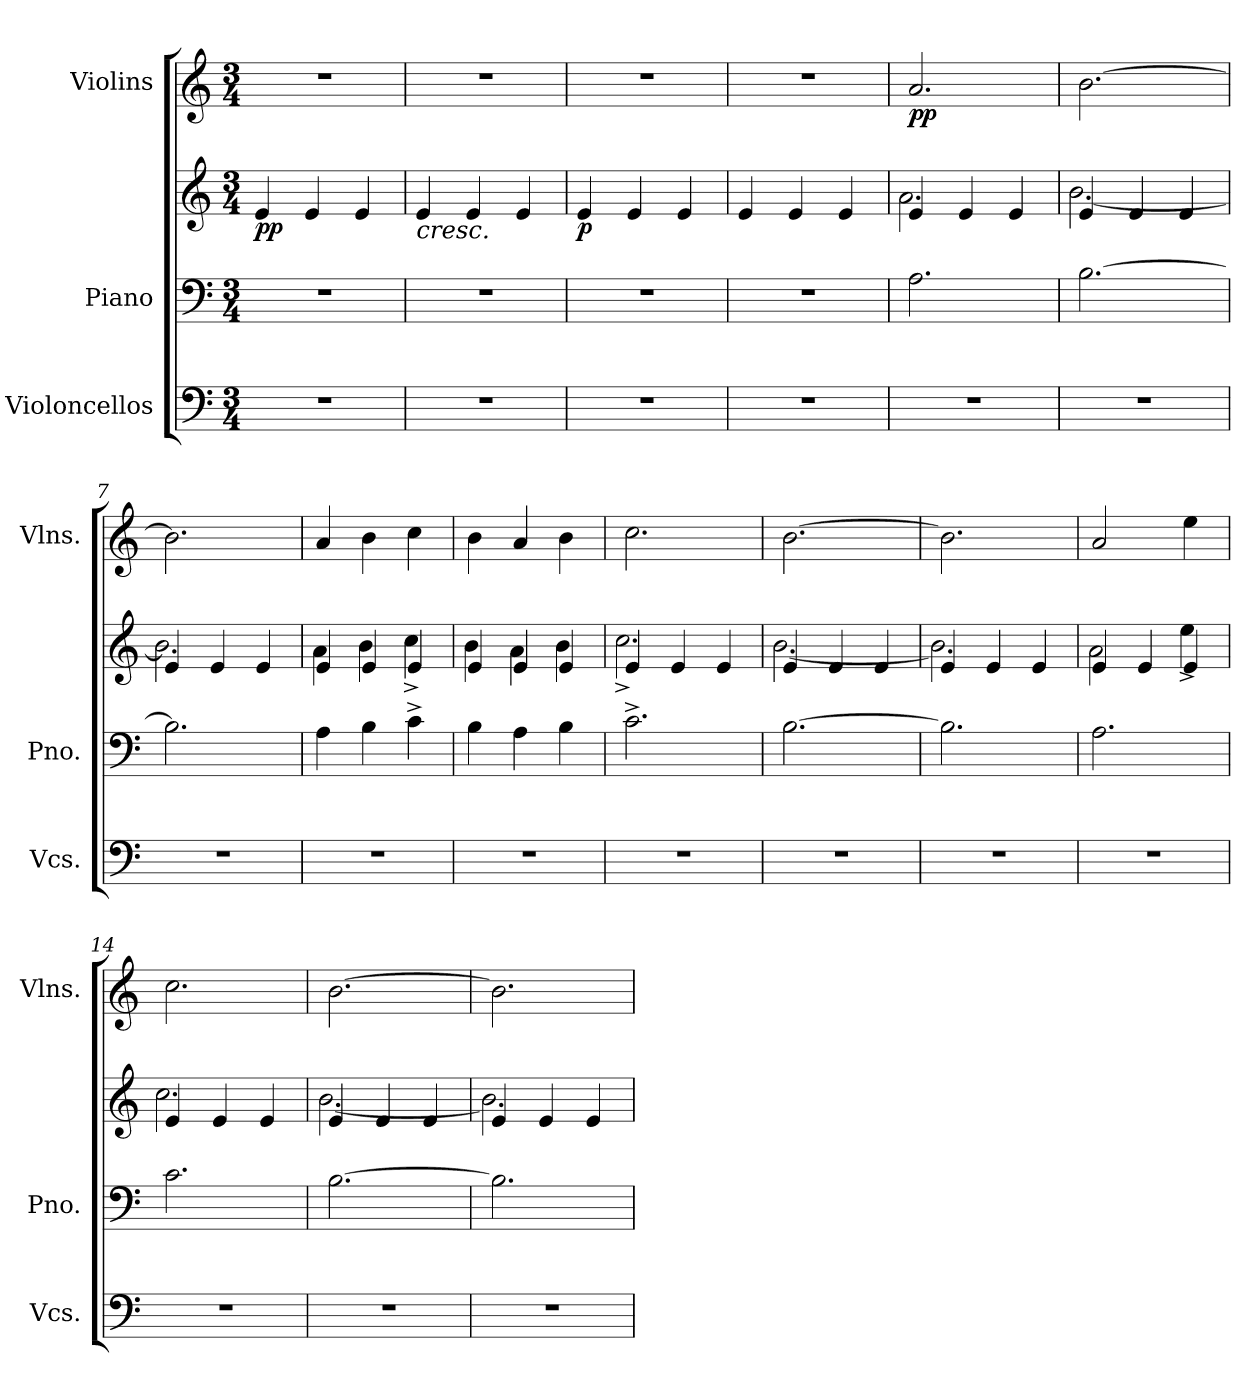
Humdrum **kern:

**kern	**kern	**kern	**dynam	**kern	**dynam
*part3	*part2	*part2	*part2	*part1	*part1
*staff4	*staff3	*staff2	*staff2/3	*staff1	*staff1
*I"Violoncellos	*I"Piano	*	*	*I"Violins	*
*I'Vcs.	*I'Pno.	*	*	*I'Vlns.	*
*clefF4	*clefF4	*clefG2	*	*clefG2	*
*k[]	*k[]	*k[]	*	*k[]	*
*M3/4	*M3/4	*M3/4	*	*M3/4	*
*MM90	*MM90	*MM90	*	*MM90	*
=1	=1	=1	=1	=1	=1
!	!	!	!LO:DY:b	!	!
2.r	2.r	4e/	pp	2.r	.
.	.	4e/	.	.	.
.	.	4e/	.	.	.
=2	=2	=2	=2	=2	=2
!	!	!LO:TX:b:i:t=cresc.	!	!	!
2.r	2.r	4e/	.	2.r	.
.	.	4e/	.	.	.
.	.	4e/	.	.	.
=3	=3	=3	=3	=3	=3
!	!	!	!LO:DY:b	!	!
2.r	2.r	4e/	p	2.r	.
.	.	4e/	.	.	.
.	.	4e/	.	.	.
=4	=4	=4	=4	=4	=4
2.r	2.r	4e/	.	2.r	.
.	.	4e/	.	.	.
.	.	4e/	.	.	.
=5	=5	=5	=5	=5	=5
*	*	*^	*	*	*
!	!	!	!	!	!	!LO:DY:b
2.r	2.A\	4e/	2.a\	.	2.a/	pp
.	.	4e/	.	.	.	.
.	.	4e/	.	.	.	.
=6	=6	=6	=6	=6	=6	=6
2.r	[2.B\	4e/	[2.b\	.	[2.b\	.
.	.	4e/	.	.	.	.
.	.	4e/	.	.	.	.
=7	=7	=7	=7	=7	=7	=7
2.r	2.B\]	4e/	2.b\]	.	2.b\]	.
.	.	4e/	.	.	.	.
.	.	4e/	.	.	.	.
=8	=8	=8	=8	=8	=8	=8
2.r	4A\	4e/	4a\	.	4a/	.
.	4B\	4e/	4b\	.	4b\	.
.	4c^\	4e/	4cc^\	.	4cc\	.
=9	=9	=9	=9	=9	=9	=9
2.r	4B\	4e/	4b\	.	4b\	.
.	4A\	4e/	4a\	.	4a/	.
.	4B\	4e/	4b\	.	4b\	.
!!LO:LB:g=z
=10	=10	=10	=10	=10	=10	=10
2.r	2.c^\	4e/	2.cc^\	.	2.cc\	.
.	.	4e/	.	.	.	.
.	.	4e/	.	.	.	.
=11	=11	=11	=11	=11	=11	=11
2.r	[2.B\	4e/	[2.b\	.	[2.b\	.
.	.	4e/	.	.	.	.
.	.	4e/	.	.	.	.
=12	=12	=12	=12	=12	=12	=12
2.r	2.B\]	4e/	2.b\]	.	2.b\]	.
.	.	4e/	.	.	.	.
.	.	4e/	.	.	.	.
=13	=13	=13	=13	=13	=13	=13
2.r	2.A\	4e/	2a\	.	2a/	.
.	.	4e/	.	.	.	.
.	.	4e/	4ee^\	.	4ee\	.
=14	=14	=14	=14	=14	=14	=14
2.r	2.c\	4e/	2.cc\	.	2.cc\	.
.	.	4e/	.	.	.	.
.	.	4e/	.	.	.	.
=15	=15	=15	=15	=15	=15	=15
2.r	[2.B\	4e/	[2.b\	.	[2.b\	.
.	.	4e/	.	.	.	.
.	.	4e/	.	.	.	.
=16	=16	=16	=16	=16	=16	=16
2.r	2.B\]	4e/	2.b\]	.	2.b\]	.
.	.	4e/	.	.	.	.
.	.	4e/	.	.	.	.
*	*	*v	*v	*	*	*
=	=	=	=	=	=
*-	*-	*-	*-	*-	*-
